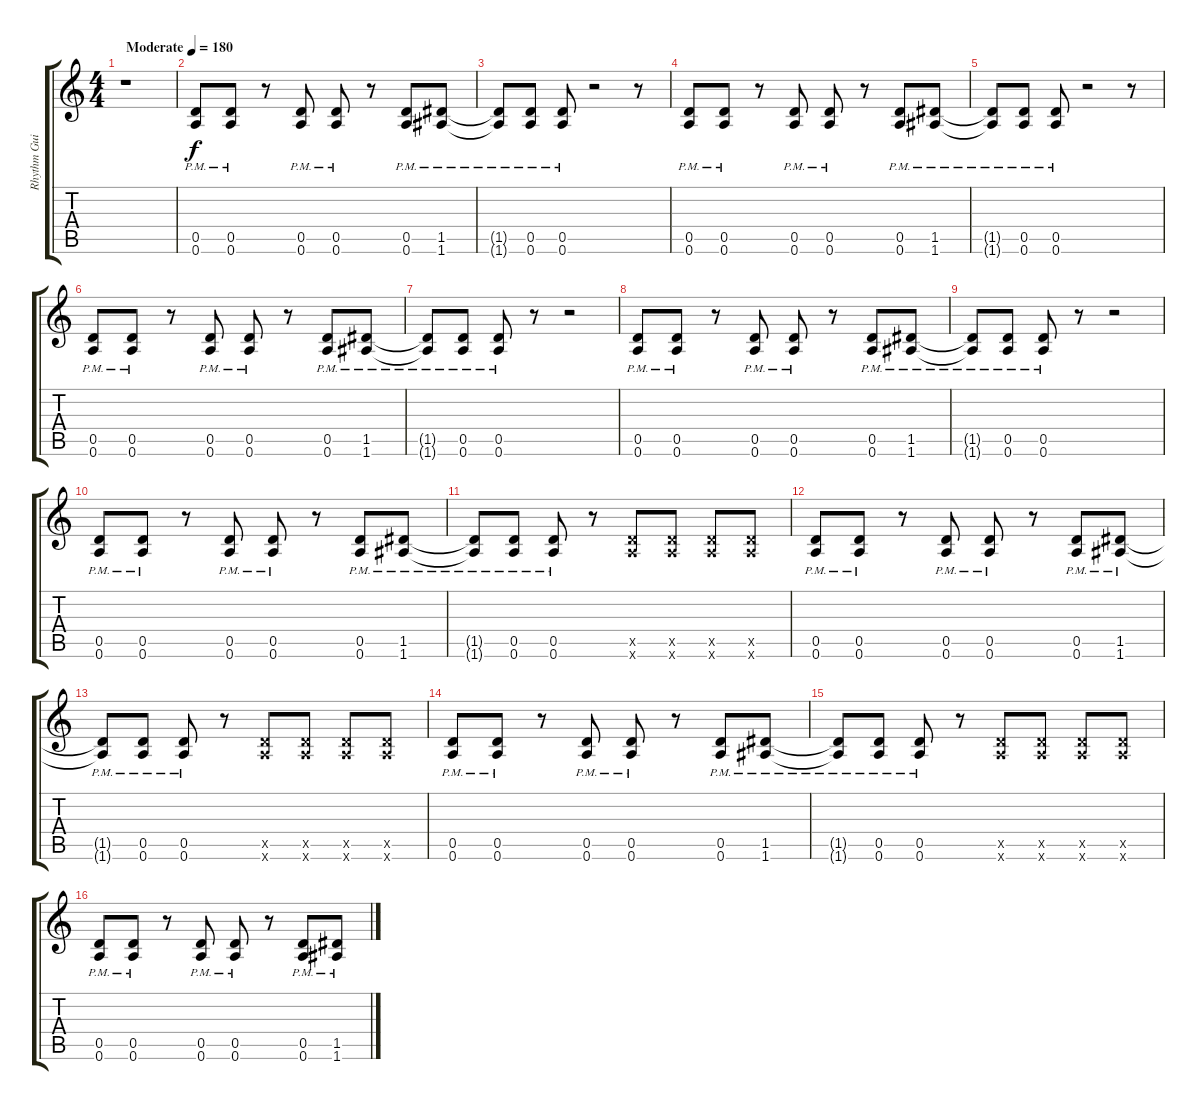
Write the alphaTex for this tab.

\track ("Rhythm Guitar (Left)" "Rhythm Gui") {instrument distortionguitar}
\staff {score tabs}
\tuning (E4 B3 G3 D3 A2 D3) {hide}
\ts (4 4)
\tempo (180 "Moderate")
\clef g2
\ks c
r.1{dy f instrument distortionguitar} |
(0.5{pm} 0.6{pm}).8 (0.5{pm} 0.6{pm}).8 r.8 (0.5{pm} 0.6{pm}).8 (0.5{pm} 0.6{pm}).8 r.8 (0.5{pm} 0.6{pm}).8 (1.5{pm} 1.6{pm}).8 |
(1.5{pm t} 1.6{pm t}).8 (0.5{pm} 0.6{pm}).8 (0.5{pm} 0.6{pm}).8 r.2 r.8 |
(0.5{pm} 0.6{pm}).8 (0.5{pm} 0.6{pm}).8 r.8 (0.5{pm} 0.6{pm}).8 (0.5{pm} 0.6{pm}).8 r.8 (0.5{pm} 0.6{pm}).8 (1.5{pm} 1.6{pm}).8 |
(1.5{pm t} 1.6{pm t}).8 (0.5{pm} 0.6{pm}).8 (0.5{pm} 0.6{pm}).8 r.2 r.8 |
(0.5{pm} 0.6{pm}).8 (0.5{pm} 0.6{pm}).8 r.8 (0.5{pm} 0.6{pm}).8 (0.5{pm} 0.6{pm}).8 r.8 (0.5{pm} 0.6{pm}).8 (1.5{pm} 1.6{pm}).8 |
(1.5{pm t} 1.6{pm t}).8 (0.5{pm} 0.6{pm}).8 (0.5{pm} 0.6{pm}).8 r.8 r.2 |
(0.5{pm} 0.6{pm}).8 (0.5{pm} 0.6{pm}).8 r.8 (0.5{pm} 0.6{pm}).8 (0.5{pm} 0.6{pm}).8 r.8 (0.5{pm} 0.6{pm}).8 (1.5{pm} 1.6{pm}).8 |
(1.5{pm t} 1.6{pm t}).8 (0.5{pm} 0.6{pm}).8 (0.5{pm} 0.6{pm}).8 r.8 r.2 |
(0.5{pm} 0.6{pm}).8 (0.5{pm} 0.6{pm}).8 r.8 (0.5{pm} 0.6{pm}).8 (0.5{pm} 0.6{pm}).8 r.8 (0.5{pm} 0.6{pm}).8 (1.5{pm} 1.6{pm}).8 |
(1.5{pm t} 1.6{pm t}).8 (0.5{pm} 0.6{pm}).8 (0.5{pm} 0.6{pm}).8 r.8 (0.5{x} 0.6{x}).8 (0.5{x} 0.6{x}).8 (0.5{x} 0.6{x}).8 (0.5{x} 0.6{x}).8 |
(0.5{pm} 0.6{pm}).8 (0.5{pm} 0.6{pm}).8 r.8 (0.5{pm} 0.6{pm}).8 (0.5{pm} 0.6{pm}).8 r.8 (0.5{pm} 0.6{pm}).8 (1.5{pm} 1.6{pm}).8 |
(1.5{pm t} 1.6{pm t}).8 (0.5{pm} 0.6{pm}).8 (0.5{pm} 0.6{pm}).8 r.8 (0.5{x} 0.6{x}).8 (0.5{x} 0.6{x}).8 (0.5{x} 0.6{x}).8 (0.5{x} 0.6{x}).8 |
(0.5{pm} 0.6{pm}).8 (0.5{pm} 0.6{pm}).8 r.8 (0.5{pm} 0.6{pm}).8 (0.5{pm} 0.6{pm}).8 r.8 (0.5{pm} 0.6{pm}).8 (1.5{pm} 1.6{pm}).8 |
(1.5{pm t} 1.6{pm t}).8 (0.5{pm} 0.6{pm}).8 (0.5{pm} 0.6{pm}).8 r.8 (0.5{x} 0.6{x}).8 (0.5{x} 0.6{x}).8 (0.5{x} 0.6{x}).8 (0.5{x} 0.6{x}).8 |
(0.5{pm} 0.6{pm}).8 (0.5{pm} 0.6{pm}).8 r.8 (0.5{pm} 0.6{pm}).8 (0.5{pm} 0.6{pm}).8 r.8 (0.5{pm} 0.6{pm}).8 (1.5{pm} 1.6{pm}).8
